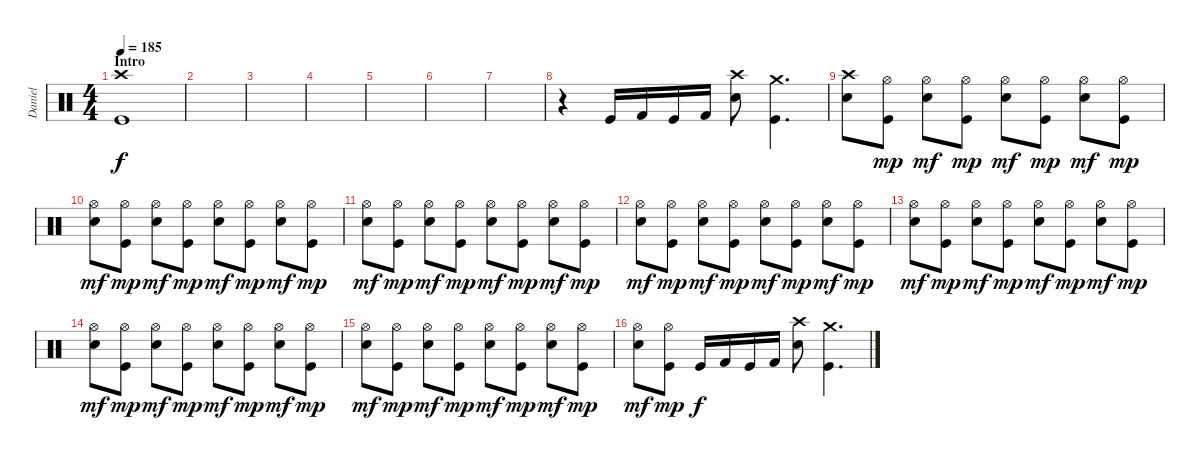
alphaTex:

\track ("Daniel" "Daniel") {instrument percussion}
\staff {score}
\articulation defaults
\ts (4 4)
\section ("" "Intro")
\tempo 185
\clef neutral
\ks c
("Kick (hit)" "Crash high (hit)").1{dy f} |
|
|
|
|
|
|
r.4 "Kick (hit)".16 "Kick (hit) 2".16 "Kick (hit)".16 "Kick (hit) 2".16 ("Electric Snare (hit)" "Crash high (hit)").8 ("Kick (hit)" "Crash medium (hit)").4{d} |
("Electric Snare (hit)" "Crash high (hit)").8 ("Kick (hit)" "Hi-Hat (open)").8{dy mp} ("Electric Snare (hit)" "Hi-Hat (open)").8{dy mf} ("Kick (hit)" "Hi-Hat (open)").8{dy mp} ("Electric Snare (hit)" "Hi-Hat (open)").8{dy mf} ("Kick (hit)" "Hi-Hat (open)").8{dy mp} ("Electric Snare (hit)" "Hi-Hat (open)").8{dy mf} ("Kick (hit)" "Hi-Hat (open)").8{dy mp} |
("Electric Snare (hit)" "Hi-Hat (open)").8{dy mf} ("Kick (hit)" "Hi-Hat (open)").8{dy mp} ("Electric Snare (hit)" "Hi-Hat (open)").8{dy mf} ("Kick (hit)" "Hi-Hat (open)").8{dy mp} ("Electric Snare (hit)" "Hi-Hat (open)").8{dy mf} ("Kick (hit)" "Hi-Hat (open)").8{dy mp} ("Electric Snare (hit)" "Hi-Hat (open)").8{dy mf} ("Kick (hit)" "Hi-Hat (open)").8{dy mp} |
("Electric Snare (hit)" "Hi-Hat (open)").8{dy mf} ("Kick (hit)" "Hi-Hat (open)").8{dy mp} ("Electric Snare (hit)" "Hi-Hat (open)").8{dy mf} ("Kick (hit)" "Hi-Hat (open)").8{dy mp} ("Electric Snare (hit)" "Hi-Hat (open)").8{dy mf} ("Kick (hit)" "Hi-Hat (open)").8{dy mp} ("Electric Snare (hit)" "Hi-Hat (open)").8{dy mf} ("Kick (hit)" "Hi-Hat (open)").8{dy mp} |
("Electric Snare (hit)" "Hi-Hat (open)").8{dy mf} ("Kick (hit)" "Hi-Hat (open)").8{dy mp} ("Electric Snare (hit)" "Hi-Hat (open)").8{dy mf} ("Kick (hit)" "Hi-Hat (open)").8{dy mp} ("Electric Snare (hit)" "Hi-Hat (open)").8{dy mf} ("Kick (hit)" "Hi-Hat (open)").8{dy mp} ("Electric Snare (hit)" "Hi-Hat (open)").8{dy mf} ("Kick (hit)" "Hi-Hat (open)").8{dy mp} |
("Electric Snare (hit)" "Hi-Hat (open)").8{dy mf} ("Kick (hit)" "Hi-Hat (open)").8{dy mp} ("Electric Snare (hit)" "Hi-Hat (open)").8{dy mf} ("Kick (hit)" "Hi-Hat (open)").8{dy mp} ("Electric Snare (hit)" "Hi-Hat (open)").8{dy mf} ("Kick (hit)" "Hi-Hat (open)").8{dy mp} ("Electric Snare (hit)" "Hi-Hat (open)").8{dy mf} ("Kick (hit)" "Hi-Hat (open)").8{dy mp} |
("Electric Snare (hit)" "Hi-Hat (open)").8{dy mf} ("Kick (hit)" "Hi-Hat (open)").8{dy mp} ("Electric Snare (hit)" "Hi-Hat (open)").8{dy mf} ("Kick (hit)" "Hi-Hat (open)").8{dy mp} ("Electric Snare (hit)" "Hi-Hat (open)").8{dy mf} ("Kick (hit)" "Hi-Hat (open)").8{dy mp} ("Electric Snare (hit)" "Hi-Hat (open)").8{dy mf} ("Kick (hit)" "Hi-Hat (open)").8{dy mp} |
("Electric Snare (hit)" "Hi-Hat (open)").8{dy mf} ("Kick (hit)" "Hi-Hat (open)").8{dy mp} ("Electric Snare (hit)" "Hi-Hat (open)").8{dy mf} ("Kick (hit)" "Hi-Hat (open)").8{dy mp} ("Electric Snare (hit)" "Hi-Hat (open)").8{dy mf} ("Kick (hit)" "Hi-Hat (open)").8{dy mp} ("Electric Snare (hit)" "Hi-Hat (open)").8{dy mf} ("Kick (hit)" "Hi-Hat (open)").8{dy mp} |
("Electric Snare (hit)" "Hi-Hat (open)").8{dy mf} ("Kick (hit)" "Hi-Hat (open)").8{dy mp} "Kick (hit)".16{dy f} "Kick (hit) 2".16 "Kick (hit)".16 "Kick (hit) 2".16 ("Electric Snare (hit)" "Crash high (hit)").8 ("Kick (hit)" "Crash medium (hit)").4{d}
